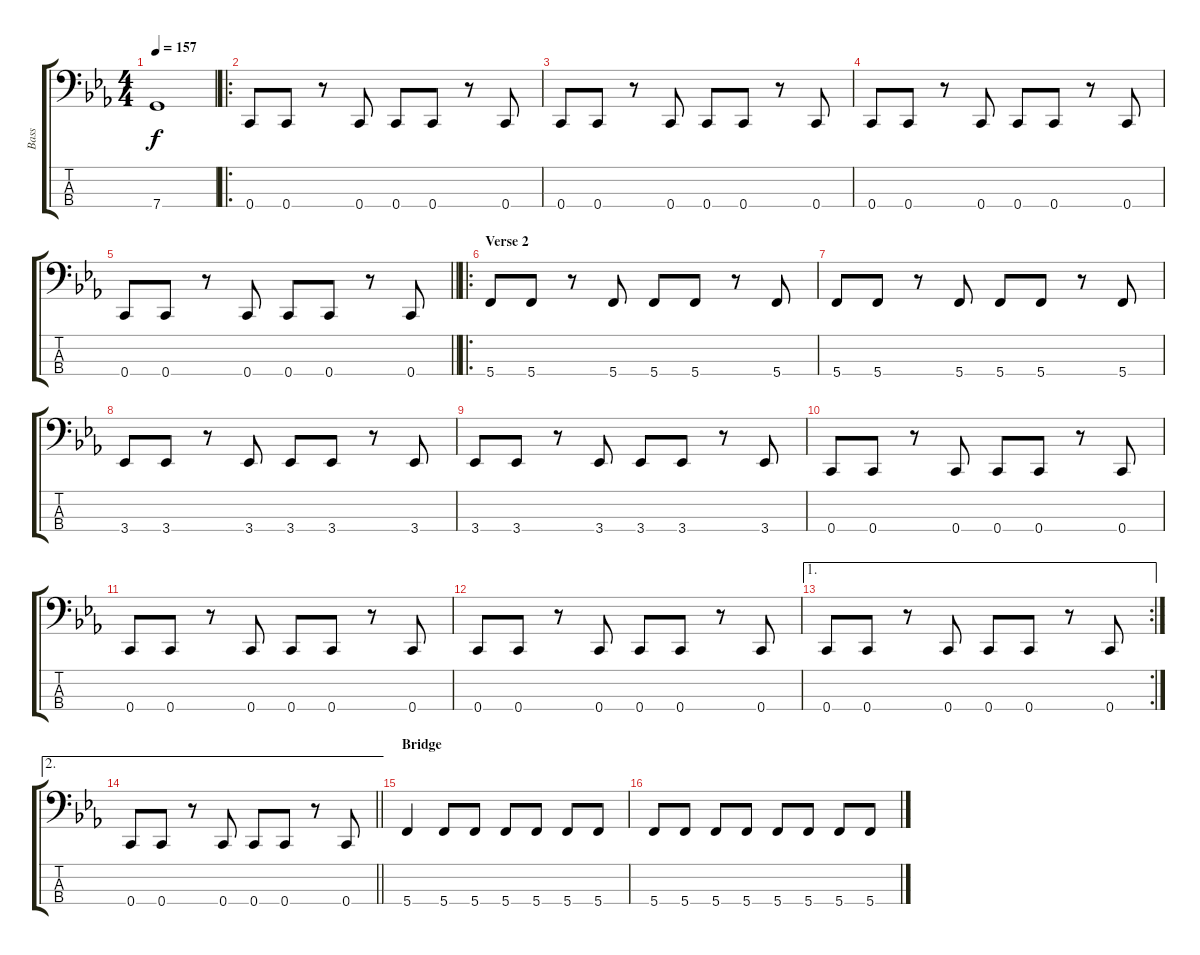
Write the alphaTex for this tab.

\track ("Bass" "Bass") {instrument electricbassfinger}
\staff {score tabs}
\tuning (G2 C2 G1 C1) {hide}
\ts (4 4)
\tempo 157
\clef f4
\ks cminor
7.4.1{dy f} |
\ro
0.4.8 0.4.8 r.8 0.4.8 0.4.8 0.4.8 r.8 0.4.8 |
0.4.8 0.4.8 r.8 0.4.8 0.4.8 0.4.8 r.8 0.4.8 |
0.4.8 0.4.8 r.8 0.4.8 0.4.8 0.4.8 r.8 0.4.8 |
\barLineRight lightlight
0.4.8 0.4.8 r.8 0.4.8 0.4.8 0.4.8 r.8 0.4.8 |
\ro
\section ("" "Verse 2")
5.4.8 5.4.8 r.8 5.4.8 5.4.8 5.4.8 r.8 5.4.8 |
5.4.8 5.4.8 r.8 5.4.8 5.4.8 5.4.8 r.8 5.4.8 |
3.4.8 3.4.8 r.8 3.4.8 3.4.8 3.4.8 r.8 3.4.8 |
3.4.8 3.4.8 r.8 3.4.8 3.4.8 3.4.8 r.8 3.4.8 |
0.4.8 0.4.8 r.8 0.4.8 0.4.8 0.4.8 r.8 0.4.8 |
0.4.8 0.4.8 r.8 0.4.8 0.4.8 0.4.8 r.8 0.4.8 |
0.4.8 0.4.8 r.8 0.4.8 0.4.8 0.4.8 r.8 0.4.8 |
\ae 1
\rc 2
0.4.8 0.4.8 r.8 0.4.8 0.4.8 0.4.8 r.8 0.4.8 |
\ae 2
\barLineRight lightlight
0.4.8 0.4.8 r.8 0.4.8 0.4.8 0.4.8 r.8 0.4.8 |
\section ("" "Bridge")
5.4.4 5.4.8 5.4.8 5.4.8 5.4.8 5.4.8 5.4.8 |
5.4.8 5.4.8 5.4.8 5.4.8 5.4.8 5.4.8 5.4.8 5.4.8
